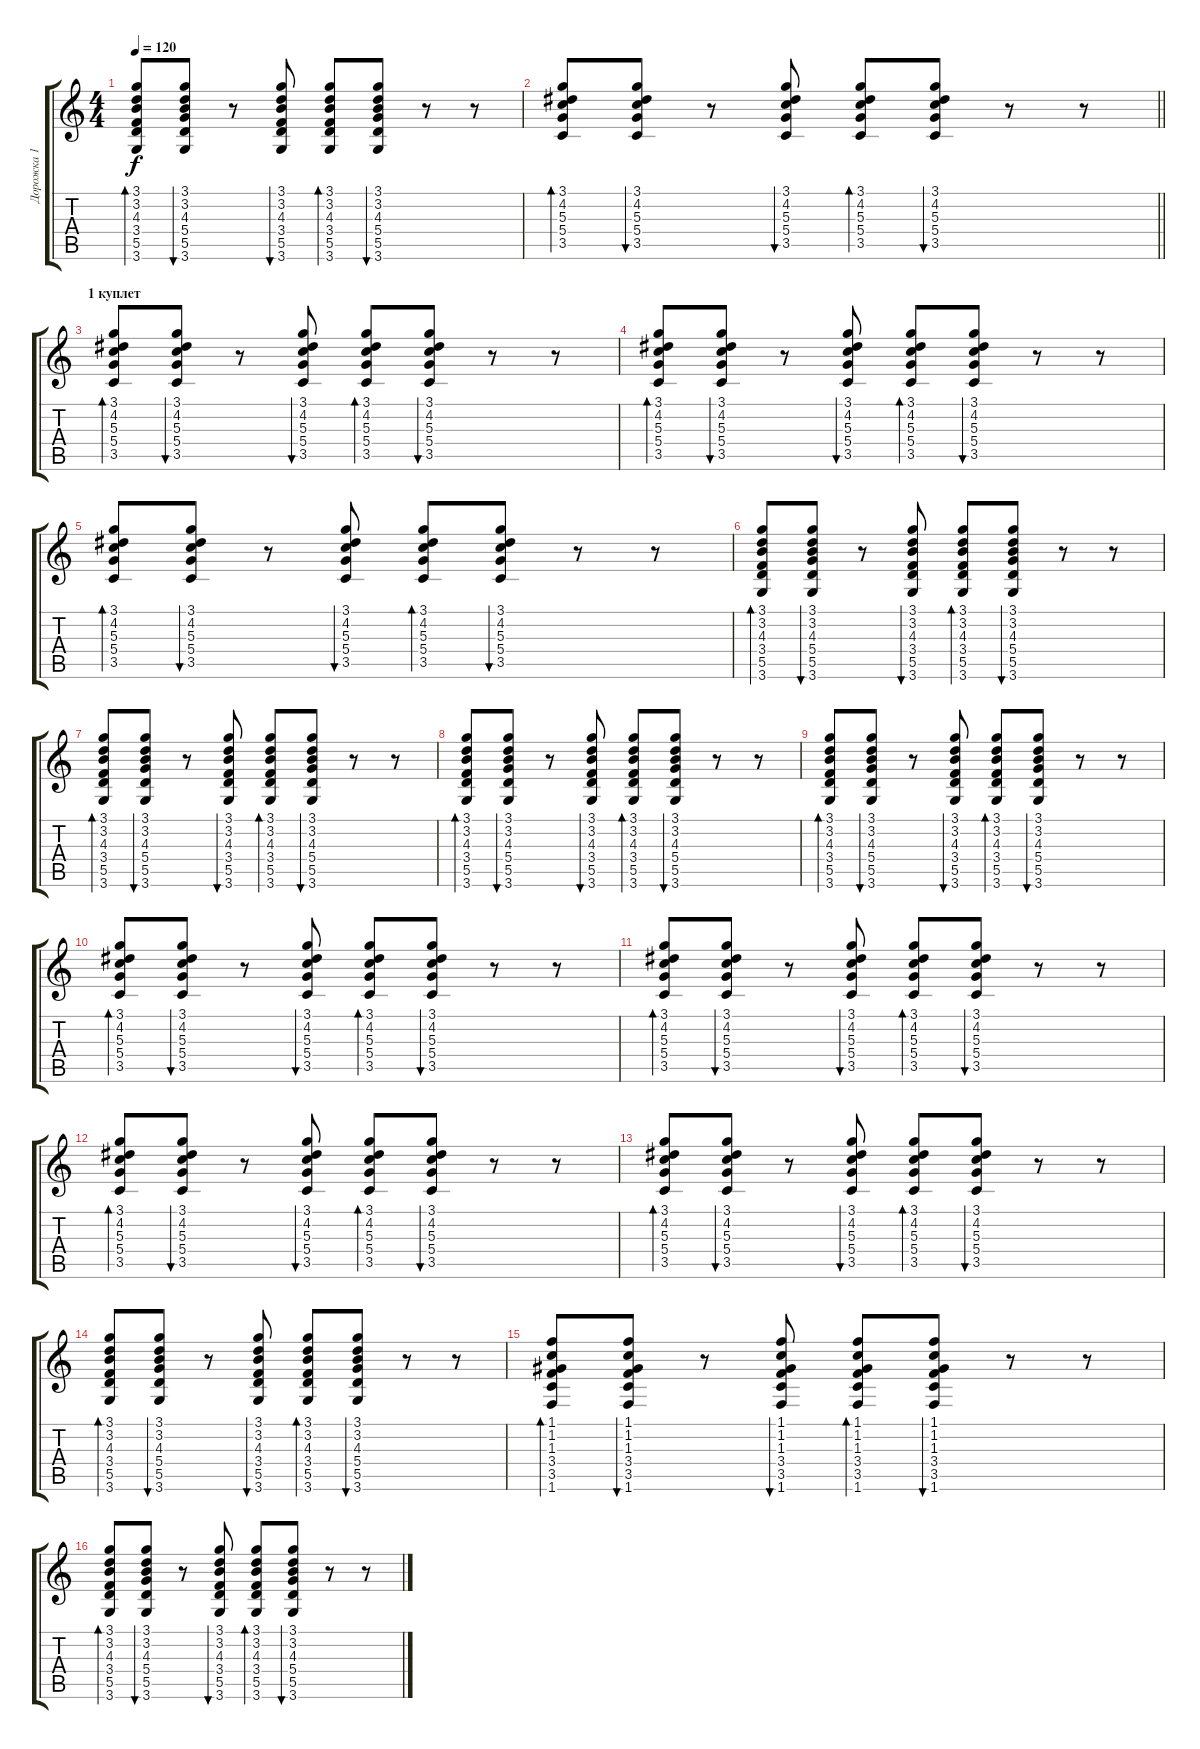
\track ("Дорожка 1" "Дорожка 1") {instrument acousticguitarsteel}
\staff {score tabs}
\tuning (E4 B3 G3 D3 A2 E2) {hide}
\ts (4 4)
\tempo 120
\clef g2
\ks c
(3.1 3.2 4.3 3.4 5.5 3.6).8{bd 60 dy f} (3.1 3.2 4.3 5.4 5.5 3.6).8{bu 60} r.8 (3.1 3.2 4.3 3.4 5.5 3.6).8{bu 60} (3.1 3.2 4.3 3.4 5.5 3.6).8{bd 60} (3.1 3.2 4.3 5.4 5.5 3.6).8{bu 60} r.8 r.8 |
\barLineRight lightlight
(3.1 4.2 5.3 5.4 3.5).8{bd 60} (3.1 4.2 5.3 5.4 3.5).8{bu 60} r.8 (3.1 4.2 5.3 5.4 3.5).8{bu 60} (3.1 4.2 5.3 5.4 3.5).8{bd 60} (3.1 4.2 5.3 5.4 3.5).8{bu 60} r.8 r.8 |
\section ("" "1 куплет")
(3.1 4.2 5.3 5.4 3.5).8{bd 60} (3.1 4.2 5.3 5.4 3.5).8{bu 60} r.8 (3.1 4.2 5.3 5.4 3.5).8{bu 60} (3.1 4.2 5.3 5.4 3.5).8{bd 60} (3.1 4.2 5.3 5.4 3.5).8{bu 60} r.8 r.8 |
(3.1 4.2 5.3 5.4 3.5).8{bd 60} (3.1 4.2 5.3 5.4 3.5).8{bu 60} r.8 (3.1 4.2 5.3 5.4 3.5).8{bu 60} (3.1 4.2 5.3 5.4 3.5).8{bd 60} (3.1 4.2 5.3 5.4 3.5).8{bu 60} r.8 r.8 |
(3.1 4.2 5.3 5.4 3.5).8{bd 60} (3.1 4.2 5.3 5.4 3.5).8{bu 60} r.8 (3.1 4.2 5.3 5.4 3.5).8{bu 60} (3.1 4.2 5.3 5.4 3.5).8{bd 60} (3.1 4.2 5.3 5.4 3.5).8{bu 60} r.8 r.8 |
(3.1 3.2 4.3 3.4 5.5 3.6).8{bd 60} (3.1 3.2 4.3 5.4 5.5 3.6).8{bu 60} r.8 (3.1 3.2 4.3 3.4 5.5 3.6).8{bu 60} (3.1 3.2 4.3 3.4 5.5 3.6).8{bd 60} (3.1 3.2 4.3 5.4 5.5 3.6).8{bu 60} r.8 r.8 |
(3.1 3.2 4.3 3.4 5.5 3.6).8{bd 60} (3.1 3.2 4.3 5.4 5.5 3.6).8{bu 60} r.8 (3.1 3.2 4.3 3.4 5.5 3.6).8{bu 60} (3.1 3.2 4.3 3.4 5.5 3.6).8{bd 60} (3.1 3.2 4.3 5.4 5.5 3.6).8{bu 60} r.8 r.8 |
(3.1 3.2 4.3 3.4 5.5 3.6).8{bd 60} (3.1 3.2 4.3 5.4 5.5 3.6).8{bu 60} r.8 (3.1 3.2 4.3 3.4 5.5 3.6).8{bu 60} (3.1 3.2 4.3 3.4 5.5 3.6).8{bd 60} (3.1 3.2 4.3 5.4 5.5 3.6).8{bu 60} r.8 r.8 |
(3.1 3.2 4.3 3.4 5.5 3.6).8{bd 60} (3.1 3.2 4.3 5.4 5.5 3.6).8{bu 60} r.8 (3.1 3.2 4.3 3.4 5.5 3.6).8{bu 60} (3.1 3.2 4.3 3.4 5.5 3.6).8{bd 60} (3.1 3.2 4.3 5.4 5.5 3.6).8{bu 60} r.8 r.8 |
(3.1 4.2 5.3 5.4 3.5).8{bd 60} (3.1 4.2 5.3 5.4 3.5).8{bu 60} r.8 (3.1 4.2 5.3 5.4 3.5).8{bu 60} (3.1 4.2 5.3 5.4 3.5).8{bd 60} (3.1 4.2 5.3 5.4 3.5).8{bu 60} r.8 r.8 |
(3.1 4.2 5.3 5.4 3.5).8{bd 60} (3.1 4.2 5.3 5.4 3.5).8{bu 60} r.8 (3.1 4.2 5.3 5.4 3.5).8{bu 60} (3.1 4.2 5.3 5.4 3.5).8{bd 60} (3.1 4.2 5.3 5.4 3.5).8{bu 60} r.8 r.8 |
(3.1 4.2 5.3 5.4 3.5).8{bd 60} (3.1 4.2 5.3 5.4 3.5).8{bu 60} r.8 (3.1 4.2 5.3 5.4 3.5).8{bu 60} (3.1 4.2 5.3 5.4 3.5).8{bd 60} (3.1 4.2 5.3 5.4 3.5).8{bu 60} r.8 r.8 |
(3.1 4.2 5.3 5.4 3.5).8{bd 60} (3.1 4.2 5.3 5.4 3.5).8{bu 60} r.8 (3.1 4.2 5.3 5.4 3.5).8{bu 60} (3.1 4.2 5.3 5.4 3.5).8{bd 60} (3.1 4.2 5.3 5.4 3.5).8{bu 60} r.8 r.8 |
(3.1 3.2 4.3 3.4 5.5 3.6).8{bd 60} (3.1 3.2 4.3 5.4 5.5 3.6).8{bu 60} r.8 (3.1 3.2 4.3 3.4 5.5 3.6).8{bu 60} (3.1 3.2 4.3 3.4 5.5 3.6).8{bd 60} (3.1 3.2 4.3 5.4 5.5 3.6).8{bu 60} r.8 r.8 |
(1.1 1.2 1.3 3.4 3.5 1.6).8{bd 60} (1.1 1.2 1.3 3.4 3.5 1.6).8{bu 60} r.8 (1.1 1.2 1.3 3.4 3.5 1.6).8{bu 60} (1.1 1.2 1.3 3.4 3.5 1.6).8{bd 60} (1.1 1.2 1.3 3.4 3.5 1.6).8{bu 60} r.8 r.8 |
(3.1 3.2 4.3 3.4 5.5 3.6).8{bd 60} (3.1 3.2 4.3 5.4 5.5 3.6).8{bu 60} r.8 (3.1 3.2 4.3 3.4 5.5 3.6).8{bu 60} (3.1 3.2 4.3 3.4 5.5 3.6).8{bd 60} (3.1 3.2 4.3 5.4 5.5 3.6).8{bu 60} r.8 r.8
